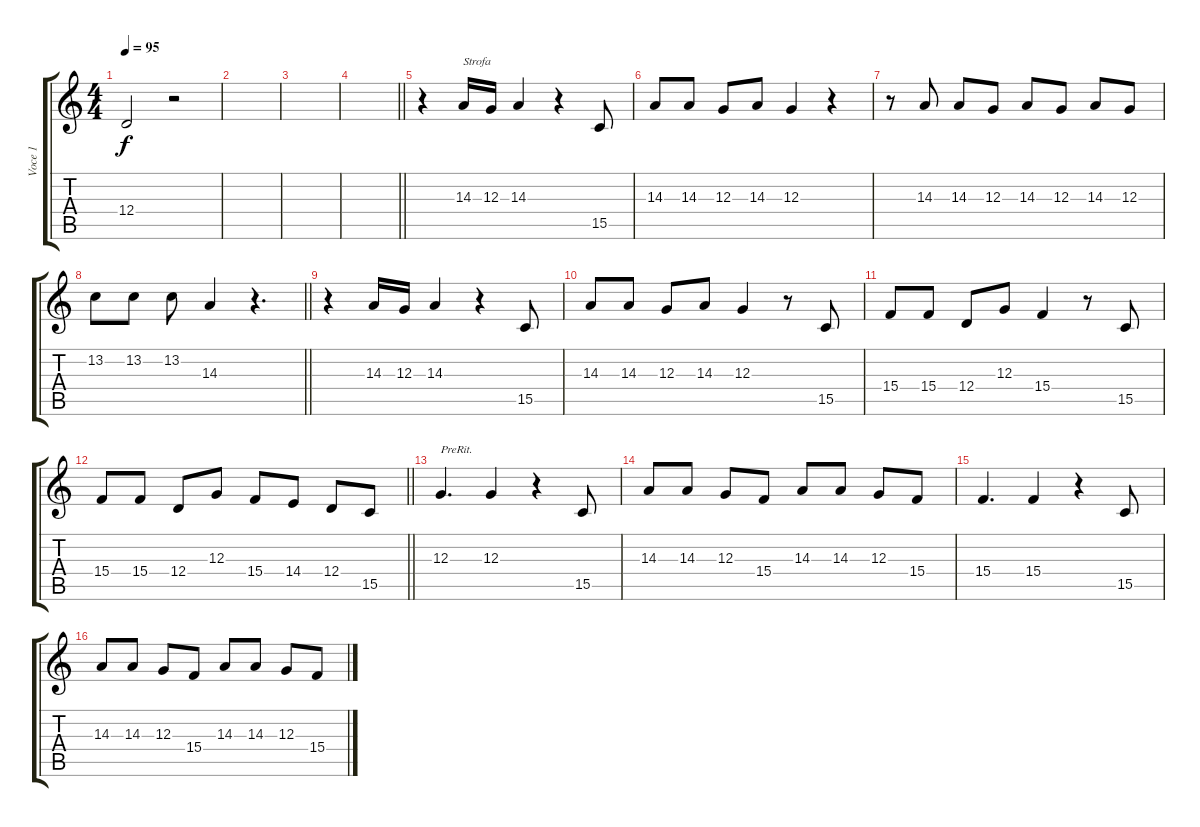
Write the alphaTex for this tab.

\track ("Voce 1" "Voce 1") {instrument lead1square}
\staff {score tabs}
\tuning (E4 B3 G3 D3 A2 E2) {hide}
\ts (4 4)
\tempo 95
\clef g2
\ks c
12.4.2{dy f} r.2 |
|
|
\barLineRight lightlight
|
r.4 14.3.16{txt "Strofa"} 12.3.16 14.3.4 r.4 15.5.8 |
14.3.8 14.3.8 12.3.8 14.3.8 12.3.4 r.4 |
r.8 14.3.8 14.3.8 12.3.8 14.3.8 12.3.8 14.3.8 12.3.8 |
\barLineRight lightlight
13.2.8 13.2.8 13.2.8 14.3.4 r.4{d} |
r.4 14.3.16 12.3.16 14.3.4 r.4 15.5.8 |
14.3.8 14.3.8 12.3.8 14.3.8 12.3.4 r.8 15.5.8 |
15.4.8 15.4.8 12.4.8 12.3.8 15.4.4 r.8 15.5.8 |
\barLineRight lightlight
15.4.8 15.4.8 12.4.8 12.3.8 15.4.8 14.4.8 12.4.8 15.5.8 |
12.3.4{d txt "PreRit."} 12.3.4 r.4 15.5.8 |
14.3.8 14.3.8 12.3.8 15.4.8 14.3.8 14.3.8 12.3.8 15.4.8 |
15.4.4{d} 15.4.4 r.4 15.5.8 |
14.3.8 14.3.8 12.3.8 15.4.8 14.3.8 14.3.8 12.3.8 15.4.8
